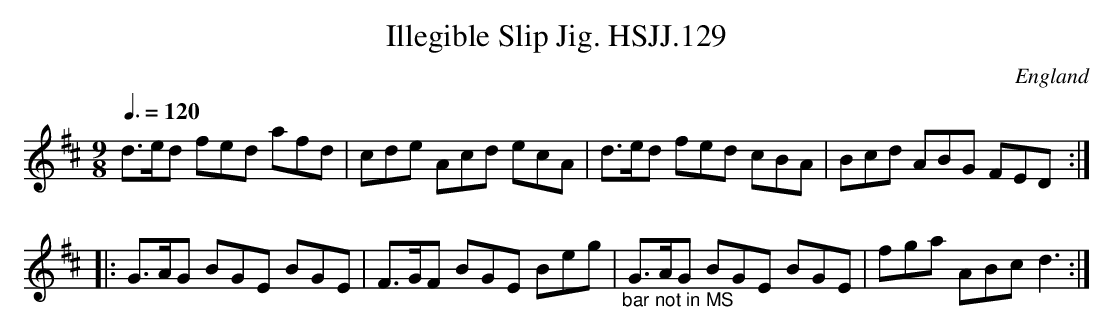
X:1
T:Illegible Slip Jig. HSJJ.129
M:9/8
L:1/8
Q:3/8=120
O:England
K:D major
d>ed fed afd|cde Acd ecA|d>ed fed cBA|Bcd ABG FED:|!
|:G>AG BGE BGE|F>GF BGE Beg|\
"_bar not in MS"G>AG BGE BGE|fga ABcd3:|
